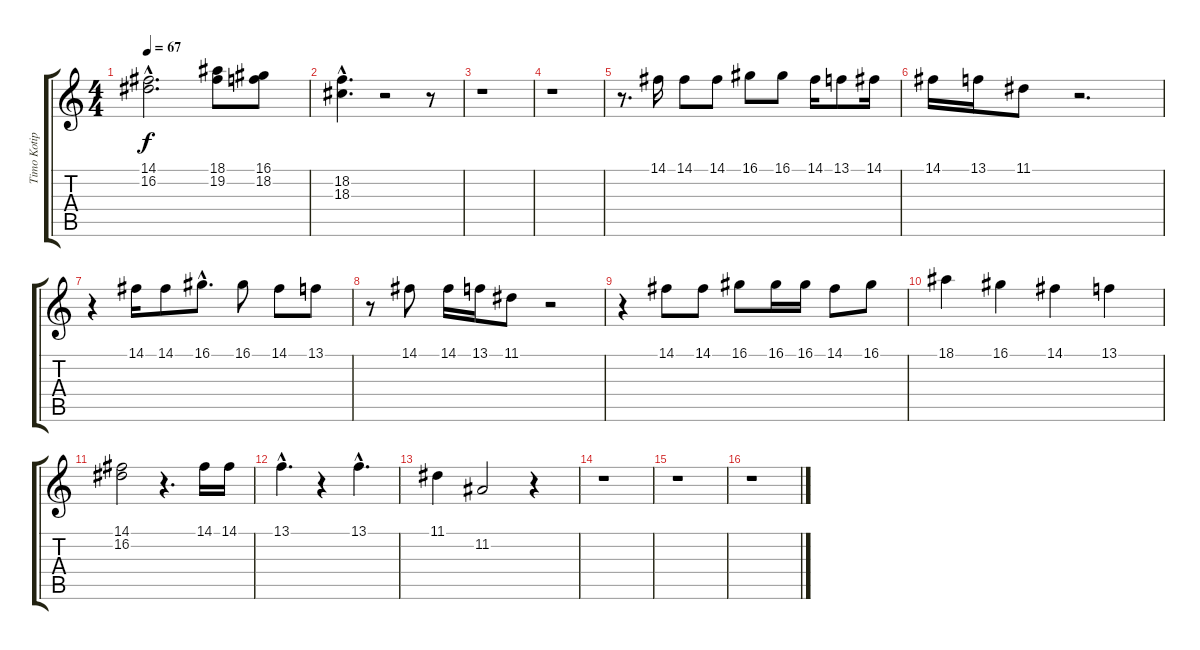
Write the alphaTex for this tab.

\track ("Timo Kotipelto" "Timo Kotip") {instrument lead3calliope}
\staff {score tabs}
\tuning (E4 B3 G3 D3 A2 E2) {hide}
\ts (4 4)
\tempo 67
\clef g2
\ks c
(14.1{hac} 16.2{hac}).2{d dy f} (18.1 19.2).8 (16.1 18.2).8 |
(18.2{hac} 18.3{hac}).4{d} r.2 r.8 |
r.1 |
r.1 |
r.8{d} 14.1.16 14.1.8 14.1.8 16.1.8 16.1.8 14.1.16 13.1.8 14.1.16 |
14.1.16 13.1.16 11.1.8 r.2{d} |
r.4 14.1.16 14.1.8 16.1{hac}.8{d} 16.1.8 14.1.8 13.1.8 |
r.8 14.1.8 14.1.16 13.1.16 11.1.8 r.2 |
r.4 14.1.8 14.1.8 16.1.8 16.1.16 16.1.16 14.1.8 16.1.8 |
18.1.4 16.1.4 14.1.4 13.1.4 |
(14.1 16.2).2 r.4{d} 14.1.16 14.1.16 |
13.1{hac}.4{d} r.4 13.1{hac}.4{d} |
11.1.4 11.2.2 r.4 |
r.1 |
r.1 |
r.1
